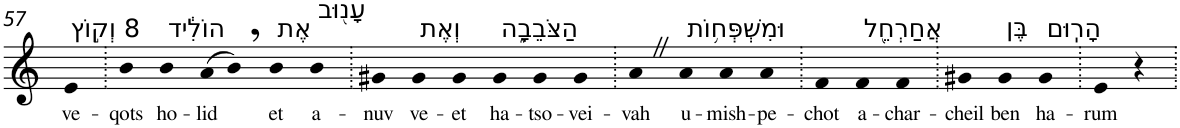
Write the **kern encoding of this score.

**kern	**text
*part1	*part1
*staff1	*staff1
*I"Piano	*
*I'Pno	*
!!LO:PB:g=z
*clefG2	*
*k[]	*
=57	=57
!LO:TX:a:t=8 וְק֣וֹץ	!
!	!LO:LY:b
4e	ve-
=58.	=58.
!	!LO:LY:b
4b	-qots
!LO:TX:a:t=הוֹלִ֔יד	!
!	!LO:LY:b
4b	ho-
!	!LO:LY:b
(>8a	-lid
8b,)	.
!LO:TX:a:t=אֶת	!
!	!LO:LY:b
4b	et
!LO:TX:a:t=עָנ֖וּב	!
!	!LO:LY:b
4b	a-
=59.	=59.
!	!LO:LY:b
4g#X	-nuv
!LO:TX:a:t=וְאֶת	!
!	!LO:LY:b
4g#	ve-
!	!LO:LY:b
4g#	-et
!LO:TX:a:t=הַצֹּבֵבָ֑ה	!
!	!LO:LY:b
4g#	ha-
!	!LO:LY:b
4g#	-tso-
!	!LO:LY:b
4g#	-vei-
=60.	=60.
!	!LO:LY:b
4aZ	-vah
!LO:TX:a:t=וּמִשְׁפְּח֥וֹת	!
!	!LO:LY:b
4a	u-
!	!LO:LY:b
4a	-mish-
!	!LO:LY:b
4a	-pe-
=61.	=61.
!	!LO:LY:b
4f	-chot
!LO:TX:a:t=אֲחַרְחֵ֖ל	!
!	!LO:LY:b
4f	a-
!	!LO:LY:b
4f	-char-
=62.	=62.
!	!LO:LY:b
4g#X	-cheil
!LO:TX:a:t=בֶּן	!
!	!LO:LY:b
4g#	ben
!LO:TX:a:t=הָרֽוּם	!
!	!LO:LY:b
4g#	ha-
=63.	=63.
!	!LO:LY:b
4e	-rum
4r	.
=.	=.
*-	*-
